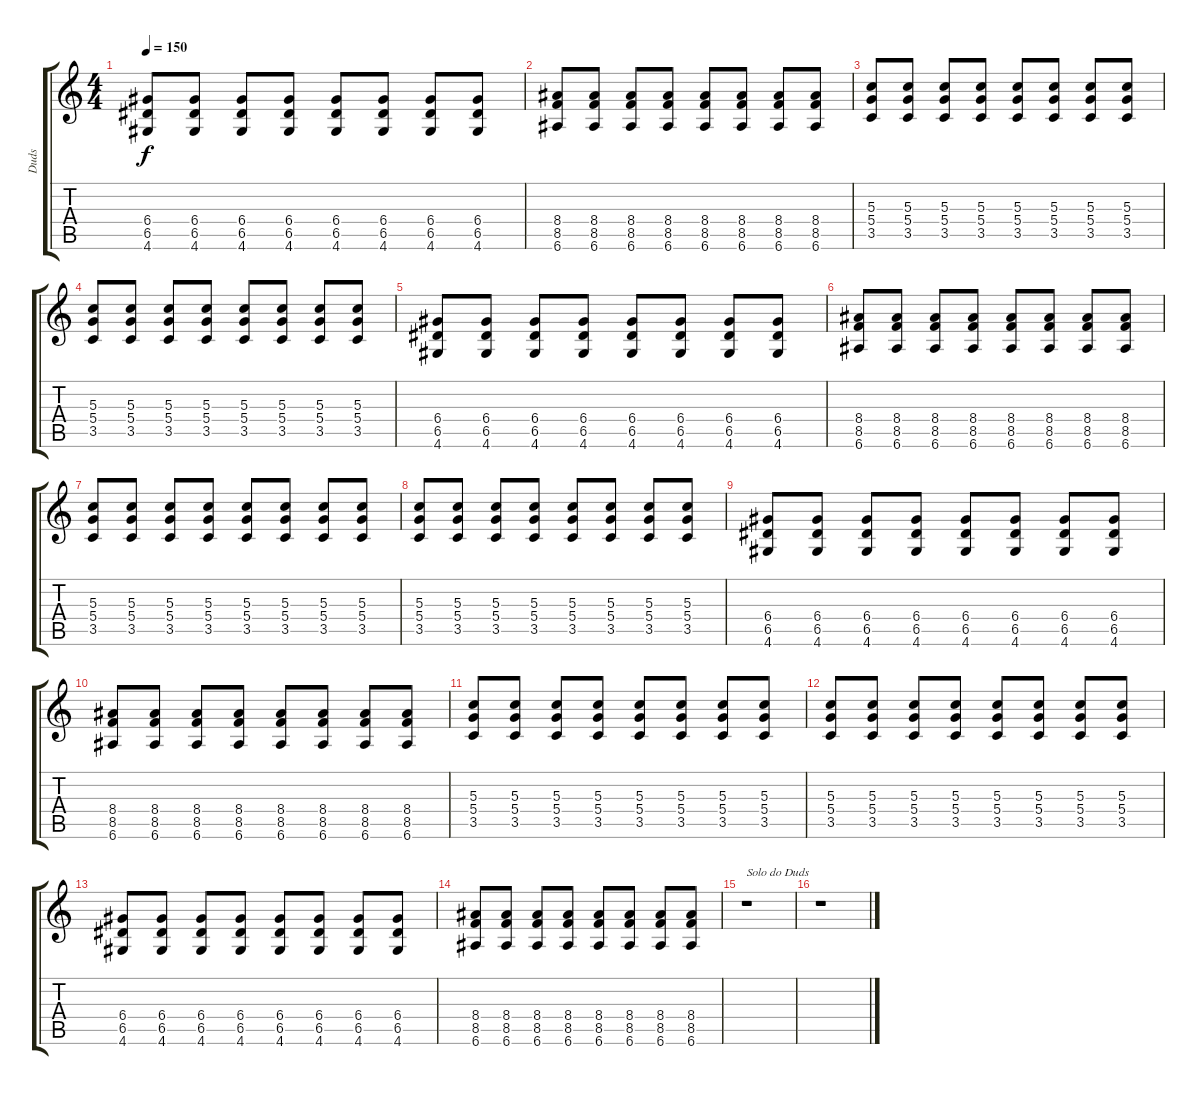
\track ("Duds" "Duds") {instrument overdrivenguitar}
\staff {score tabs}
\tuning (E4 B3 G3 D3 A2 E2) {hide}
\ts (4 4)
\tempo 150
\clef g2
\ks c
(6.4 6.5 4.6).8{dy f} (6.4 6.5 4.6).8 (6.4 6.5 4.6).8 (6.4 6.5 4.6).8 (6.4 6.5 4.6).8 (6.4 6.5 4.6).8 (6.4 6.5 4.6).8 (6.4 6.5 4.6).8 |
(8.4 8.5 6.6).8 (8.4 8.5 6.6).8 (8.4 8.5 6.6).8 (8.4 8.5 6.6).8 (8.4 8.5 6.6).8 (8.4 8.5 6.6).8 (8.4 8.5 6.6).8 (8.4 8.5 6.6).8 |
(5.3 5.4 3.5).8 (5.3 5.4 3.5).8 (5.3 5.4 3.5).8 (5.3 5.4 3.5).8 (5.3 5.4 3.5).8 (5.3 5.4 3.5).8 (5.3 5.4 3.5).8 (5.3 5.4 3.5).8 |
(5.3 5.4 3.5).8 (5.3 5.4 3.5).8 (5.3 5.4 3.5).8 (5.3 5.4 3.5).8 (5.3 5.4 3.5).8 (5.3 5.4 3.5).8 (5.3 5.4 3.5).8 (5.3 5.4 3.5).8 |
(6.4 6.5 4.6).8 (6.4 6.5 4.6).8 (6.4 6.5 4.6).8 (6.4 6.5 4.6).8 (6.4 6.5 4.6).8 (6.4 6.5 4.6).8 (6.4 6.5 4.6).8 (6.4 6.5 4.6).8 |
(8.4 8.5 6.6).8 (8.4 8.5 6.6).8 (8.4 8.5 6.6).8 (8.4 8.5 6.6).8 (8.4 8.5 6.6).8 (8.4 8.5 6.6).8 (8.4 8.5 6.6).8 (8.4 8.5 6.6).8 |
(5.3 5.4 3.5).8 (5.3 5.4 3.5).8 (5.3 5.4 3.5).8 (5.3 5.4 3.5).8 (5.3 5.4 3.5).8 (5.3 5.4 3.5).8 (5.3 5.4 3.5).8 (5.3 5.4 3.5).8 |
(5.3 5.4 3.5).8 (5.3 5.4 3.5).8 (5.3 5.4 3.5).8 (5.3 5.4 3.5).8 (5.3 5.4 3.5).8 (5.3 5.4 3.5).8 (5.3 5.4 3.5).8 (5.3 5.4 3.5).8 |
(6.4 6.5 4.6).8 (6.4 6.5 4.6).8 (6.4 6.5 4.6).8 (6.4 6.5 4.6).8 (6.4 6.5 4.6).8 (6.4 6.5 4.6).8 (6.4 6.5 4.6).8 (6.4 6.5 4.6).8 |
(8.4 8.5 6.6).8 (8.4 8.5 6.6).8 (8.4 8.5 6.6).8 (8.4 8.5 6.6).8 (8.4 8.5 6.6).8 (8.4 8.5 6.6).8 (8.4 8.5 6.6).8 (8.4 8.5 6.6).8 |
(5.3 5.4 3.5).8 (5.3 5.4 3.5).8 (5.3 5.4 3.5).8 (5.3 5.4 3.5).8 (5.3 5.4 3.5).8 (5.3 5.4 3.5).8 (5.3 5.4 3.5).8 (5.3 5.4 3.5).8 |
(5.3 5.4 3.5).8 (5.3 5.4 3.5).8 (5.3 5.4 3.5).8 (5.3 5.4 3.5).8 (5.3 5.4 3.5).8 (5.3 5.4 3.5).8 (5.3 5.4 3.5).8 (5.3 5.4 3.5).8 |
(6.4 6.5 4.6).8 (6.4 6.5 4.6).8 (6.4 6.5 4.6).8 (6.4 6.5 4.6).8 (6.4 6.5 4.6).8 (6.4 6.5 4.6).8 (6.4 6.5 4.6).8 (6.4 6.5 4.6).8 |
(8.4 8.5 6.6).8 (8.4 8.5 6.6).8 (8.4 8.5 6.6).8 (8.4 8.5 6.6).8 (8.4 8.5 6.6).8 (8.4 8.5 6.6).8 (8.4 8.5 6.6).8 (8.4 8.5 6.6).8 |
r.1{txt "Solo do Duds"} |
r.1
